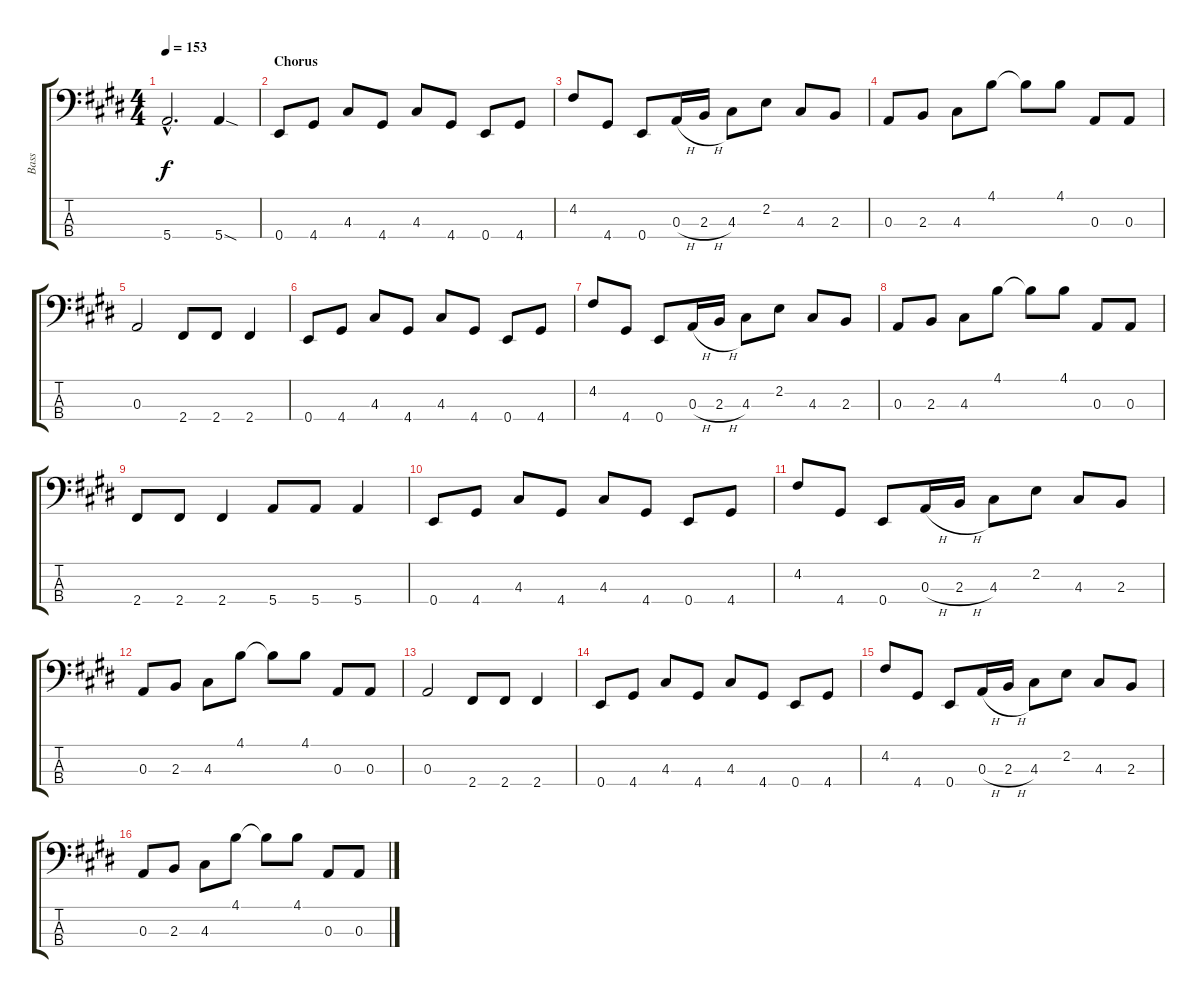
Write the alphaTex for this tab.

\track ("Bass" "Bass") {instrument electricbassfinger}
\staff {score tabs}
\tuning (G2 D2 A1 E1) {hide}
\ts (4 4)
\tempo 153
\clef f4
\ks e
5.4{hac}.2{d dy f} 5.4{sod}.4 |
\section ("" "Chorus")
0.4.8 4.4.8 4.3.8 4.4.8 4.3.8 4.4.8 0.4.8 4.4.8 |
4.2.8 4.4.8 0.4.8 0.3{h}.16 2.3{h}.16 4.3.8 2.2.8 4.3.8 2.3.8 |
0.3.8 2.3.8 4.3.8 4.1.8 4.1{t}.8 4.1.8 0.3.8 0.3.8 |
0.3.2 2.4.8 2.4.8 2.4.4 |
0.4.8 4.4.8 4.3.8 4.4.8 4.3.8 4.4.8 0.4.8 4.4.8 |
4.2.8 4.4.8 0.4.8 0.3{h}.16 2.3{h}.16 4.3.8 2.2.8 4.3.8 2.3.8 |
0.3.8 2.3.8 4.3.8 4.1.8 4.1{t}.8 4.1.8 0.3.8 0.3.8 |
2.4.8 2.4.8 2.4.4 5.4.8 5.4.8 5.4.4 |
0.4.8 4.4.8 4.3.8 4.4.8 4.3.8 4.4.8 0.4.8 4.4.8 |
4.2.8 4.4.8 0.4.8 0.3{h}.16 2.3{h}.16 4.3.8 2.2.8 4.3.8 2.3.8 |
0.3.8 2.3.8 4.3.8 4.1.8 4.1{t}.8 4.1.8 0.3.8 0.3.8 |
0.3.2 2.4.8 2.4.8 2.4.4 |
0.4.8 4.4.8 4.3.8 4.4.8 4.3.8 4.4.8 0.4.8 4.4.8 |
4.2.8 4.4.8 0.4.8 0.3{h}.16 2.3{h}.16 4.3.8 2.2.8 4.3.8 2.3.8 |
0.3.8 2.3.8 4.3.8 4.1.8 4.1{t}.8 4.1.8 0.3.8 0.3.8
